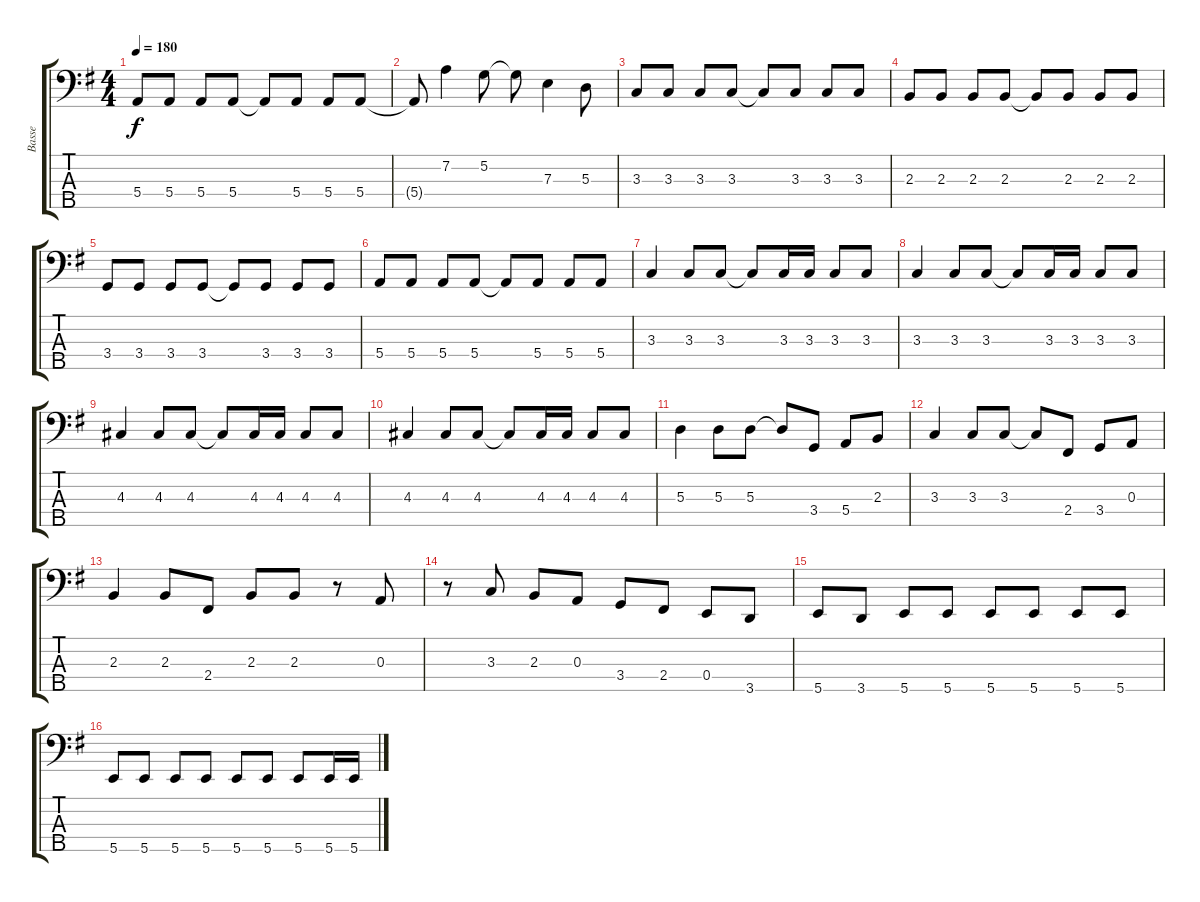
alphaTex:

\track ("Basse" "Basse") {instrument electricbasspick}
\staff {score tabs}
\tuning (G2 D2 A1 E1 B0) {hide}
\ts (4 4)
\tempo 180
\clef f4
\ks g
5.4.8{dy f} 5.4.8 5.4.8 5.4.8 5.4{t}.8 5.4.8 5.4.8 5.4.8 |
5.4{t}.8 7.2.4 5.2.8 5.2{t}.8 7.3.4 5.3.8 |
3.3.8 3.3.8 3.3.8 3.3.8 3.3{t}.8 3.3.8 3.3.8 3.3.8 |
2.3.8 2.3.8 2.3.8 2.3.8 2.3{t}.8 2.3.8 2.3.8 2.3.8 |
3.4.8 3.4.8 3.4.8 3.4.8 3.4{t}.8 3.4.8 3.4.8 3.4.8 |
5.4.8 5.4.8 5.4.8 5.4.8 5.4{t}.8 5.4.8 5.4.8 5.4.8 |
3.3.4 3.3.8 3.3.8 3.3{t}.8 3.3.16 3.3.16 3.3.8 3.3.8 |
3.3.4 3.3.8 3.3.8 3.3{t}.8 3.3.16 3.3.16 3.3.8 3.3.8 |
4.3.4 4.3.8 4.3.8 4.3{t}.8 4.3.16 4.3.16 4.3.8 4.3.8 |
4.3.4 4.3.8 4.3.8 4.3{t}.8 4.3.16 4.3.16 4.3.8 4.3.8 |
5.3.4 5.3.8 5.3.8 5.3{t}.8 3.4.8 5.4.8 2.3.8 |
3.3.4 3.3.8 3.3.8 3.3{t}.8 2.4.8 3.4.8 0.3.8 |
2.3.4 2.3.8 2.4.8 2.3.8 2.3.8 r.8 0.3.8 |
r.8 3.3.8 2.3.8 0.3.8 3.4.8 2.4.8 0.4.8 3.5.8 |
5.5.8 3.5.8 5.5.8 5.5.8 5.5.8 5.5.8 5.5.8 5.5.8 |
5.5.8 5.5.8 5.5.8 5.5.8 5.5.8 5.5.8 5.5.8 5.5.16 5.5.16
